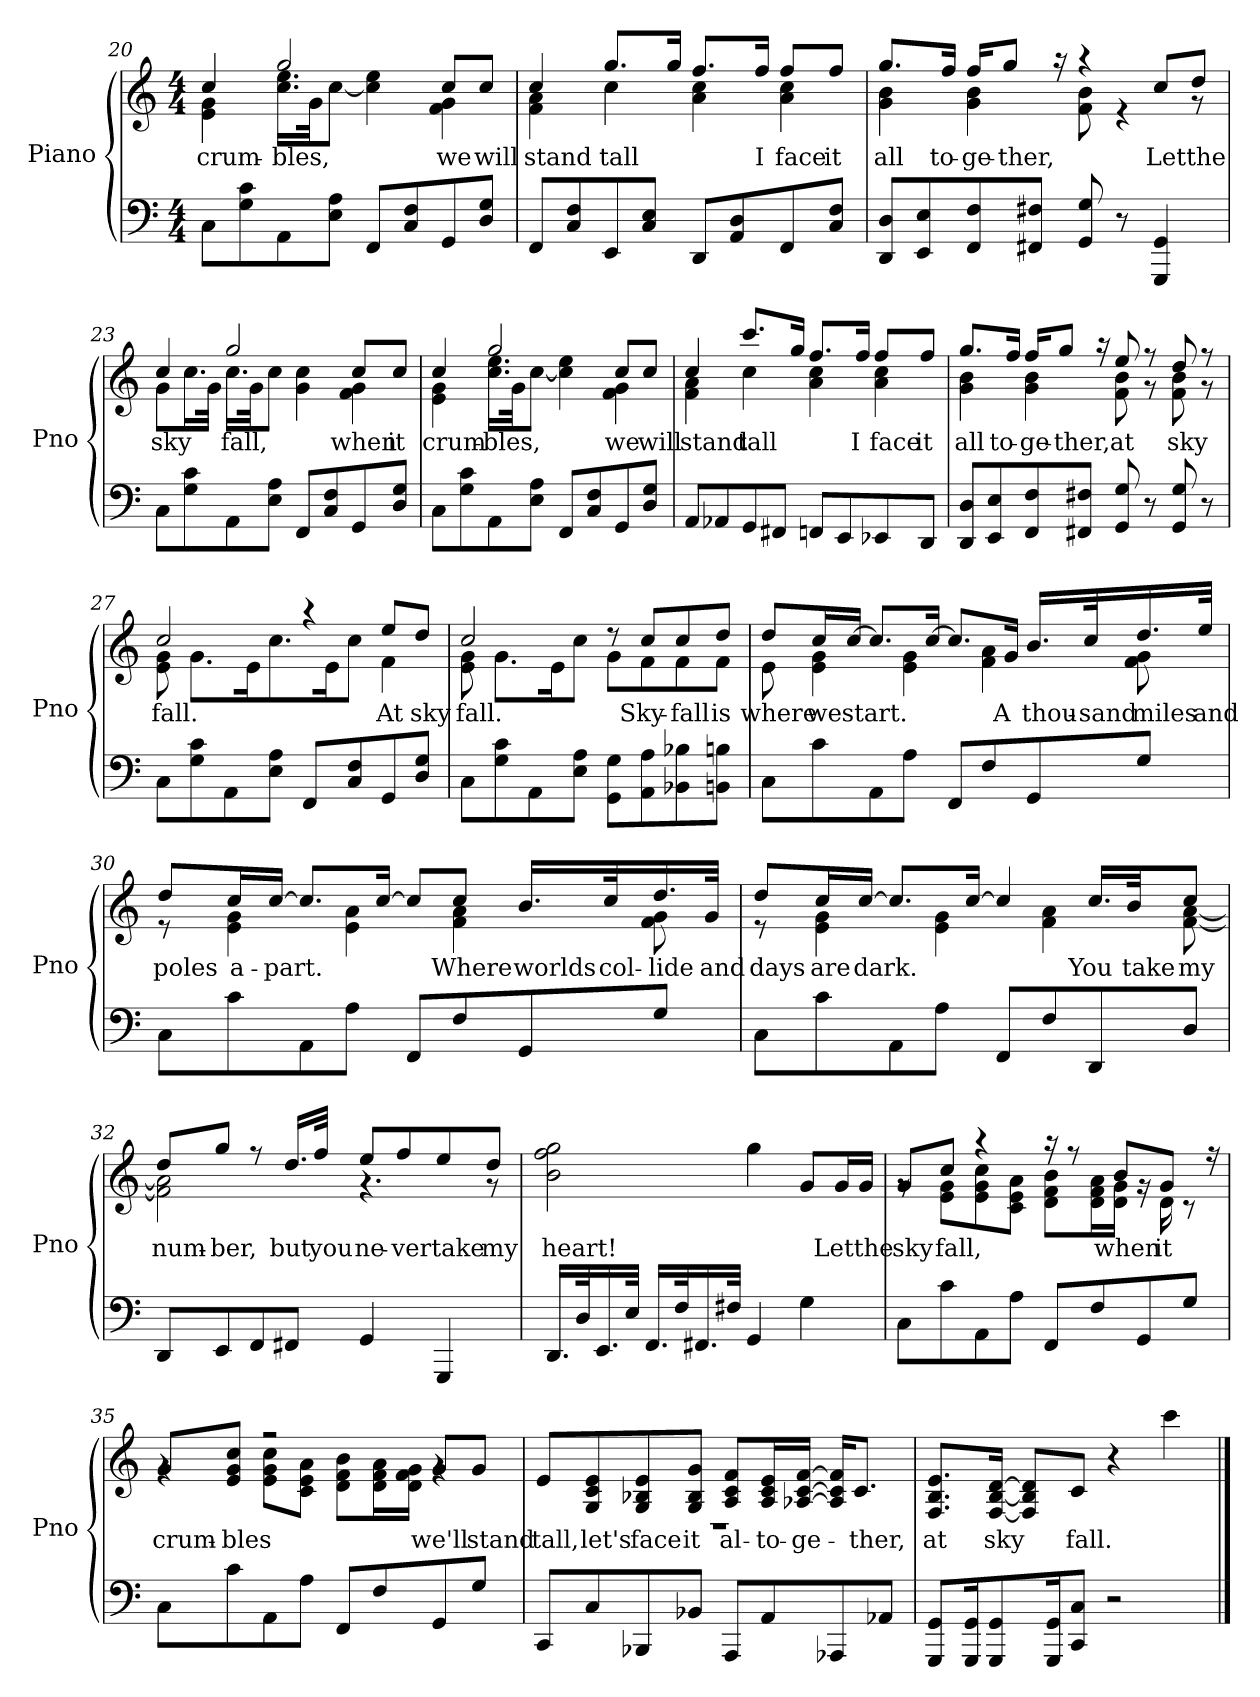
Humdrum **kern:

**kern	**kern	**text
*part1	*part1	*part1
*staff2	*staff1	*staff1
*I"Piano	*	*
*I'Pno	*	*
!!LO:LB:g=z
*clefF4	*clefG2	*
*k[]	*k[]	*
*M4/4	*M4/4	*
=20	=20	=20
!	!	!LO:LY:b
*	*^	*
8C\L	4cc/	4e\ 4g\	crum-
8G\ 8c\	.	.	.
!	!	!	!LO:LY:b
8AA\	2gg/	16.cc\ 16.ee\LL	-bles,
.	.	32g\JK	.
8E\ 8A\J	.	[8cc\J	.
8FF/L	.	4cc\] 4ee\	.
8C/ 8F/	.	.	.
!	!	!	!LO:LY:b
8GG/	8cc/L	4f\ 4g\	we
!	!	!	!LO:LY:b
8D/ 8G/J	8cc/J	.	will
=21	=21	=21	=21
!	!	!	!LO:LY:b
8FF/L	4cc/	4f\ 4a\	stand
8C/ 8F/	.	.	.
!	!	!	!LO:LY:b
8EE/	8.gg/L	4cc\	-tall
8C/ 8E/J	.	.	.
.	16gg/Jk	.	.
8DD/L	8.ff/L	4a\ 4cc\	.
8AA/ 8D/	.	.	.
!	!	!	!LO:LY:b
.	16ff/Jk	.	I
!	!	!	!LO:LY:b
8FF/	8ff/L	4a\ 4cc\	face
!	!	!	!LO:LY:b
8C/ 8F/J	8ff/J	.	it
=22	=22	=22	=22
!	!	!	!LO:LY:b
8DD/ 8D/L	8.gg/L	4g\ 4b\	all
8EE/ 8E/	.	.	.
!	!	!	!LO:LY:b
.	16ff/Jk	.	to-
!	!	!	!LO:LY:b
8FF/ 8F/	16ff/KL	4g\ 4b\	-ge-
!	!	!	!LO:LY:b
.	8gg/J	.	-ther,
8FF#X/ 8F#X/J	.	.	.
.	16r	.	.
8GG/ 8G/	4r	8f\ 8b\	.
8r	.	4r	.
!	!	!	!LO:LY:b
4GGG/ 4GG/	8cc/L	.	Let
!	!	!	!LO:LY:b
.	8dd/J	8r	the
!!LO:LB:g=z	!!
=23	=23	=23	=23
!	!	!	!LO:LY:b
8C\L	4cc/	8g\L	sky
8G\ 8c\	.	16.cc\L	.
.	.	32g\JJk	.
!	!	!	!LO:LY:b
8AA\	2gg/	16.cc\LL	fall,
.	.	32g\JK	.
8E\ 8A\J	.	8cc\J	.
8FF/L	.	4g\ 4cc\	.
8C/ 8F/	.	.	.
!	!	!	!LO:LY:b
8GG/	8cc/L	4f\ 4g\	when
!	!	!	!LO:LY:b
8D/ 8G/J	8cc/J	.	it
=24	=24	=24	=24
!	!	!	!LO:LY:b
8C\L	4cc/	4e\ 4g\	crum-
8G\ 8c\	.	.	.
!	!	!	!LO:LY:b
8AA\	2gg/	16.cc\ 16.ee\LL	-bles,
.	.	32g\JK	.
8E\ 8A\J	.	[8cc\J	.
8FF/L	.	4cc\] 4ee\	.
8C/ 8F/	.	.	.
!	!	!	!LO:LY:b
8GG/	8cc/L	4f\ 4g\	we
!	!	!	!LO:LY:b
8D/ 8G/J	8cc/J	.	will
=25	=25	=25	=25
!	!	!	!LO:LY:b
8AA/L	4cc/	4f\ 4a\	stand
8AA-X/	.	.	.
!	!	!	!LO:LY:b
8GG/	8.ccc/L	4cc\	-tall
8FF#X/J	.	.	.
.	16gg/Jk	.	.
8FFn/L	8.ff/L	4a\ 4cc\	.
8EE/	.	.	.
!	!	!	!LO:LY:b
.	16ff/Jk	.	I
!	!	!	!LO:LY:b
8EE-X/	8ff/L	4a\ 4cc\	face
!	!	!	!LO:LY:b
8DD/J	8ff/J	.	it
!!LO:PB:g=z	!!
=26	=26	=26	=26
!	!	!	!LO:LY:b
8DD/ 8D/L	8.gg/L	4g\ 4b\	all
8EE/ 8E/	.	.	.
!	!	!	!LO:LY:b
.	16ff/Jk	.	to-
!	!	!	!LO:LY:b
8FF/ 8F/	16ff/KL	4g\ 4b\	-ge-
!	!	!	!LO:LY:b
.	8gg/J	.	-ther,
8FF#X/ 8F#X/J	.	.	.
.	16r	.	.
!	!	!	!LO:LY:b
8GG/ 8G/	8ee/	8f\ 8b\	at
8r	8r	8r	.
!	!	!	!LO:LY:b
8GG/ 8G/	8dd/	8f\ 8b\	sky
8r	8r	8r	.
=27	=27	=27	=27
!	!	!	!LO:LY:b
8C\L	2cc/	8e\ 8g\	fall.
8G\ 8c\	.	8.g\L	.
8AA\	.	.	.
.	.	16e\K	.
8E\ 8A\J	.	8.cc\	.
8FF/L	4r	.	.
.	.	16e\K	.
8C/ 8F/	.	8cc\J	.
!	!	!	!LO:LY:b
8GG/	8ee/L	4f\	At
!	!	!	!LO:LY:b
8D/ 8G/J	8dd/J	.	sky
=28	=28	=28	=28
!	!	!	!LO:LY:b
8C\L	2cc/	8e\ 8g\	fall.
8G\ 8c\	.	8.g\L	.
8AA\	.	.	.
.	.	16e\K	.
8E\ 8A\J	.	8cc\J	.
8GG\ 8G\L	8r	8g\L	.
!	!	!	!LO:LY:b
8AA\ 8A\	8cc/L	8f\	Sky-
!	!	!	!LO:LY:b
8BB-X\ 8B-X\	8cc/	8f\	-fall
!	!	!	!LO:LY:b
8BBn\ 8Bn\J	8dd/J	8f\J	is
!!LO:LB:g=z	!!
=29	=29	=29	=29
!	!	!	!LO:LY:b
8C\L	8dd/L	8e\	where
!	!	!	!LO:LY:b
8c\	16cc/L	4e\ 4g\	we
!	!	!	!LO:LY:b
.	[16cc/JJ	.	start.
8AA\	8.cc/L]	.	.
8A\J	.	4e\ 4g\	.
.	[16cc/Jk	.	.
8FF/L	8.cc/L]	.	.
8F/	.	4f\ 4a\	.
!	!	!	!LO:LY:b
.	16g/Jk	.	A
!	!	!	!LO:LY:b
8GG/	16.b/LL	.	thou-
!	!	!	!LO:LY:b
.	32cc/K	.	-sand
!	!	!	!LO:LY:b
8G/J	16.dd/	8f\ 8g\	miles
!	!	!	!LO:LY:b
.	32ee/JJk	.	and
=30	=30	=30	=30
!	!	!	!LO:LY:b
8C\L	8dd/L	8r	poles
!	!	!	!LO:LY:b
8c\	16cc/L	4e\ 4g\	a-
!	!	!	!LO:LY:b
.	[16cc/JJ	.	-part.
8AA\	8.cc/L]	.	.
8A\J	.	4e\ 4a\	.
.	[16cc/Jk	.	.
8FF/L	8cc/L]	.	.
!	!	!	!LO:LY:b
8F/	8cc/J	4f\ 4a\	Where
!	!	!	!LO:LY:b
8GG/	16.b/LL	.	worlds
!	!	!	!LO:LY:b
.	32cc/K	.	col-
!	!	!	!LO:LY:b
8G/J	16.dd/	8f\ 8g\	-lide
!	!	!	!LO:LY:b
.	32g/JJk	.	and
!!LO:LB:g=z	!!
=31	=31	=31	=31
!	!	!	!LO:LY:b
8C\L	8dd/L	8r	days
!	!	!	!LO:LY:b
8c\	16cc/L	4e\ 4g\	are
!	!	!	!LO:LY:b
.	[16cc/JJ	.	dark.
8AA\	8.cc/L]	.	.
8A\J	.	4e\ 4g\	.
.	[16cc/Jk	.	.
8FF/L	4cc/]	.	.
8F/	.	4f\ 4a\	.
!	!	!	!LO:LY:b
8DD/	16.cc/LL	.	You
!	!	!	!LO:LY:b
.	32b/JK	.	take
!	!	!	!LO:LY:b
8D/J	8cc/J	[8f\ [8a\	my
=32	=32	=32	=32
!	!	!	!LO:LY:b
8DD/L	8dd/L	2f\] 2a\]	num-
!	!	!	!LO:LY:b
8EE/	8gg/J	.	-ber,
8FF/	8r	.	.
!	!	!	!LO:LY:b
8FF#X/J	16.dd/LL	.	but
!	!	!	!LO:LY:b
.	32ff/JJk	.	you
!	!	!	!LO:LY:b
4GG/	8ee/L	4.r	ne-
!	!	!	!LO:LY:b
.	8ff/	.	-ver
!	!	!	!LO:LY:b
4GGG/	8ee/	.	take
!	!	!	!LO:LY:b
.	8dd/J	8rg	my
!!LO:LB:g=z
=33	=33	=33	=33
!	!	!	!LO:LY:b
*	*v	*v	*
16.DD/LL	2b\ 2ff\ 2gg\	heart!
32D/K	.	.
16.EE/	.	.
32E/JJk	.	.
16.FF/LL	.	.
32F/K	.	.
16.FF#X/	.	.
32F#X/JJk	.	.
4GG/	4gg\	.
4G\	8g/L	.
!	!	!LO:LY:b
.	16g/L	Let
!	!	!LO:LY:b
.	16g/JJ	the
=34	=34	=34
!	!	!LO:LY:b
*	*^	*
8C\L	8g/L	8rg	sky
!	!	!	!LO:LY:b
8c\	8cc/J	8e\ 8g\L	fall,
8AA\	4r	8e\ 8g\ 8cc\	.
8A\J	.	8c\ 8e\ 8a\J	.
8FF/L	16r	8d\ 8f\ 8b\L	.
.	8r	.	.
8F/	.	16d\ 16f\ 16a\L	.
!	!	!	!LO:LY:b
.	8b/L	16d\ 16g\JJ	when
8GG/	.	16rg	.
!	!	!	!LO:LY:b
.	8g/J	16d\	it
8G/J	.	8r	.
.	16r	.	.
=35	=35	=35	=35
!	!	!	!LO:LY:b
8C\L	8g/L	4rg	crum-
!	!	!	!LO:LY:b
8c\	8e/ 8g/ 8cc/J	.	-bles
8AA\	2r	8e\ 8g\ 8cc\L	.
8A\J	.	8c\ 8e\ 8a\J	.
8FF/L	.	8d\ 8f\ 8b\L	.
8F/	.	16d\ 16f\ 16a\L	.
.	.	16d\ 16f\ 16g\JJ	.
!	!	!	!LO:LY:b
8GG/	8g/L	4rg	we'll
!	!	!	!LO:LY:b
8G/J	8g/J	.	stand
!!LO:LB:g=z	!!
=36	=36	=36	=36
!	!	!	!LO:LY:b
8CC/L	8e/L	1r	tall,
!	!	!	!LO:LY:b
8C/	8G/ 8c/ 8e/	.	let's
!	!	!	!LO:LY:b
8BBB-X/	8G/ 8B-X/ 8e/	.	face
!	!	!	!LO:LY:b
8BB-X/J	8G/ 8B-/ 8g/J	.	it
!	!	!	!LO:LY:b
8AAA/L	8A/ 8c/ 8f/L	.	al-
!	!	!	!LO:LY:b
8AA/	16A/ 16c/ 16e/L	.	-to-
!	!	!	!LO:LY:b
.	[16A-X/ [16c/ [16f/JJ	.	-ge-
8AAA-X/	16A-/] 16c/] 16f/]KL	.	.
!	!	!	!LO:LY:b
.	8.c/J	.	-ther,
8AA-X/J	.	.	.
*	*v	*v	*
=37	=37	=37
!	!	!LO:LY:b
8GGG/ 8GG/L	8.F/ 8.B/ 8.e/L	at
16GGG/ 16GG/K	.	.
!	!	!LO:LY:b
8GGG/ 8GG/	[16F/ [16B/ [16d/Jk	sky
.	8F/] 8B/] 8d/]L	.
16GGG/ 16GG/K	.	.
!	!	!LO:LY:b
8CC/ 8C/J	8c/J	fall.
2r	4r	.
.	4ccc\	.
==	==	==
*-	*-	*-
